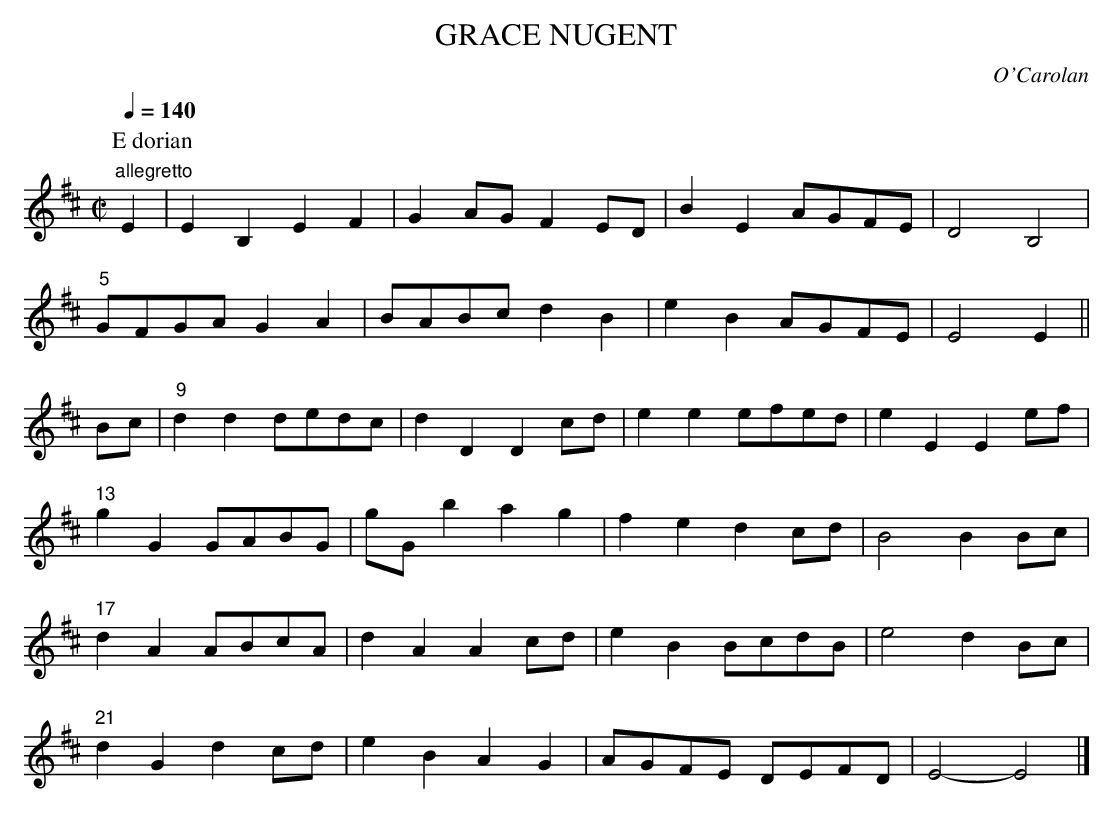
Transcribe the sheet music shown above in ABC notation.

X:1
T:GRACE NUGENT
C:O'Carolan
Q:1/4=140
M:C|
L:1/8
K:D
P:E dorian
"allegretto"
E2|E2B,2 E2F2|G2AG F2ED|B2E2 AGFE|D4 B,4|
"5"GFGA G2A2|BABc d2B2|e2B2 AGFE|E4 E2||
Bc|"9"d2d2 dedc|d2D2 D2cd|e2e2 efed|e2E2 E2ef|
"13"g2G2 GABG|gGb2 a2g2|f2e2 d2cd|B4 B2Bc|
"17"d2A2 ABcA|d2A2 A2cd|e2B2 BcdB|e4 d2Bc|
"21"d2G2 d2cd|e2B2 A2G2|AGFE DEFD|E4-E4|]
